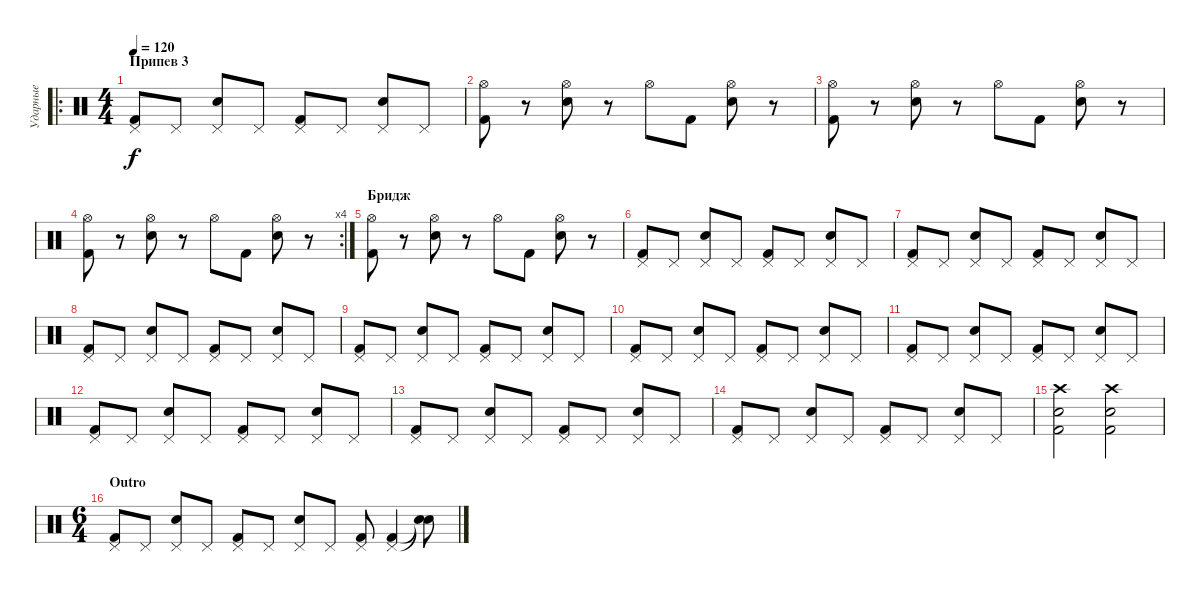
\track ("Ударные" "Ударные") {instrument percussion}
\staff {score}
\articulation defaults
\ro
\ts (4 4)
\section ("" "Припев 3")
\tempo 120
\clef neutral
\ks c
("Pedal Hi-Hat (hit)" "Kick (hit) 2").8{dy f} "Pedal Hi-Hat (hit)".8 ("Pedal Hi-Hat (hit)" "Electric Snare (hit)").8 "Pedal Hi-Hat (hit)".8 ("Pedal Hi-Hat (hit)" "Kick (hit) 2").8 "Pedal Hi-Hat (hit)".8 ("Pedal Hi-Hat (hit)" "Electric Snare (hit)").8 "Pedal Hi-Hat (hit)".8 |
("Hi-Hat (open)" "Kick (hit) 2").8 r.8 ("Hi-Hat (open)" "Electric Snare (hit)").8 r.8 "Hi-Hat (open)".8 "Kick (hit) 2".8 ("Hi-Hat (open)" "Electric Snare (hit)").8 r.8 |
("Hi-Hat (open)" "Kick (hit) 2").8 r.8 ("Hi-Hat (open)" "Electric Snare (hit)").8 r.8 "Hi-Hat (open)".8 "Kick (hit) 2".8 ("Hi-Hat (open)" "Electric Snare (hit)").8 r.8 |
\rc 4
("Hi-Hat (open)" "Kick (hit) 2").8 r.8 ("Hi-Hat (open)" "Electric Snare (hit)").8 r.8 "Hi-Hat (open)".8 "Kick (hit) 2".8 ("Hi-Hat (open)" "Electric Snare (hit)").8 r.8 |
\section ("" "Бридж")
("Hi-Hat (open)" "Kick (hit) 2").8 r.8 ("Hi-Hat (open)" "Electric Snare (hit)").8 r.8 "Hi-Hat (open)".8 "Kick (hit) 2".8 ("Hi-Hat (open)" "Electric Snare (hit)").8 r.8 |
("Pedal Hi-Hat (hit)" "Kick (hit) 2").8 "Pedal Hi-Hat (hit)".8 ("Pedal Hi-Hat (hit)" "Electric Snare (hit)").8 "Pedal Hi-Hat (hit)".8 ("Pedal Hi-Hat (hit)" "Kick (hit) 2").8 "Pedal Hi-Hat (hit)".8 ("Pedal Hi-Hat (hit)" "Electric Snare (hit)").8 "Pedal Hi-Hat (hit)".8 |
("Pedal Hi-Hat (hit)" "Kick (hit) 2").8 "Pedal Hi-Hat (hit)".8 ("Pedal Hi-Hat (hit)" "Electric Snare (hit)").8 "Pedal Hi-Hat (hit)".8 ("Pedal Hi-Hat (hit)" "Kick (hit) 2").8 "Pedal Hi-Hat (hit)".8 ("Pedal Hi-Hat (hit)" "Electric Snare (hit)").8 "Pedal Hi-Hat (hit)".8 |
("Pedal Hi-Hat (hit)" "Kick (hit) 2").8 "Pedal Hi-Hat (hit)".8 ("Pedal Hi-Hat (hit)" "Electric Snare (hit)").8 "Pedal Hi-Hat (hit)".8 ("Pedal Hi-Hat (hit)" "Kick (hit) 2").8 "Pedal Hi-Hat (hit)".8 ("Pedal Hi-Hat (hit)" "Electric Snare (hit)").8 "Pedal Hi-Hat (hit)".8 |
("Pedal Hi-Hat (hit)" "Kick (hit) 2").8 "Pedal Hi-Hat (hit)".8 ("Pedal Hi-Hat (hit)" "Electric Snare (hit)").8 "Pedal Hi-Hat (hit)".8 ("Pedal Hi-Hat (hit)" "Kick (hit) 2").8 "Pedal Hi-Hat (hit)".8 ("Pedal Hi-Hat (hit)" "Electric Snare (hit)").8 "Pedal Hi-Hat (hit)".8 |
("Pedal Hi-Hat (hit)" "Kick (hit) 2").8 "Pedal Hi-Hat (hit)".8 ("Pedal Hi-Hat (hit)" "Electric Snare (hit)").8 "Pedal Hi-Hat (hit)".8 ("Pedal Hi-Hat (hit)" "Kick (hit) 2").8 "Pedal Hi-Hat (hit)".8 ("Pedal Hi-Hat (hit)" "Electric Snare (hit)").8 "Pedal Hi-Hat (hit)".8 |
("Pedal Hi-Hat (hit)" "Kick (hit) 2").8 "Pedal Hi-Hat (hit)".8 ("Pedal Hi-Hat (hit)" "Electric Snare (hit)").8 "Pedal Hi-Hat (hit)".8 ("Pedal Hi-Hat (hit)" "Kick (hit) 2").8 "Pedal Hi-Hat (hit)".8 ("Pedal Hi-Hat (hit)" "Electric Snare (hit)").8 "Pedal Hi-Hat (hit)".8 |
("Pedal Hi-Hat (hit)" "Kick (hit) 2").8 "Pedal Hi-Hat (hit)".8 ("Pedal Hi-Hat (hit)" "Electric Snare (hit)").8 "Pedal Hi-Hat (hit)".8 ("Pedal Hi-Hat (hit)" "Kick (hit) 2").8 "Pedal Hi-Hat (hit)".8 ("Pedal Hi-Hat (hit)" "Electric Snare (hit)").8 "Pedal Hi-Hat (hit)".8 |
("Pedal Hi-Hat (hit)" "Kick (hit) 2").8 "Pedal Hi-Hat (hit)".8 ("Pedal Hi-Hat (hit)" "Electric Snare (hit)").8 "Pedal Hi-Hat (hit)".8 ("Pedal Hi-Hat (hit)" "Kick (hit) 2").8 "Pedal Hi-Hat (hit)".8 ("Pedal Hi-Hat (hit)" "Electric Snare (hit)").8 "Pedal Hi-Hat (hit)".8 |
("Pedal Hi-Hat (hit)" "Kick (hit) 2").8 "Pedal Hi-Hat (hit)".8 ("Pedal Hi-Hat (hit)" "Electric Snare (hit)").8 "Pedal Hi-Hat (hit)".8 ("Pedal Hi-Hat (hit)" "Kick (hit) 2").8 "Pedal Hi-Hat (hit)".8 ("Pedal Hi-Hat (hit)" "Electric Snare (hit)").8 "Pedal Hi-Hat (hit)".8 |
("Crash high (hit)" "Electric Snare (hit)" "Kick (hit) 2").2 ("Crash high (hit)" "Electric Snare (hit)" "Kick (hit) 2").2 |
\ts (6 4)
\section ("" "Outro")
("Pedal Hi-Hat (hit)" "Kick (hit) 2").8 "Pedal Hi-Hat (hit)".8 ("Pedal Hi-Hat (hit)" "Electric Snare (hit)").8 "Pedal Hi-Hat (hit)".8 ("Pedal Hi-Hat (hit)" "Kick (hit) 2").8 "Pedal Hi-Hat (hit)".8 ("Pedal Hi-Hat (hit)" "Electric Snare (hit)").8 "Pedal Hi-Hat (hit)".8 ("Pedal Hi-Hat (hit)" "Kick (hit) 2").8 ("Kick (hit) 2" "Pedal Hi-Hat (hit)").4 ("Snare (hit)"{t} "Snare (hit)"{t}).8
